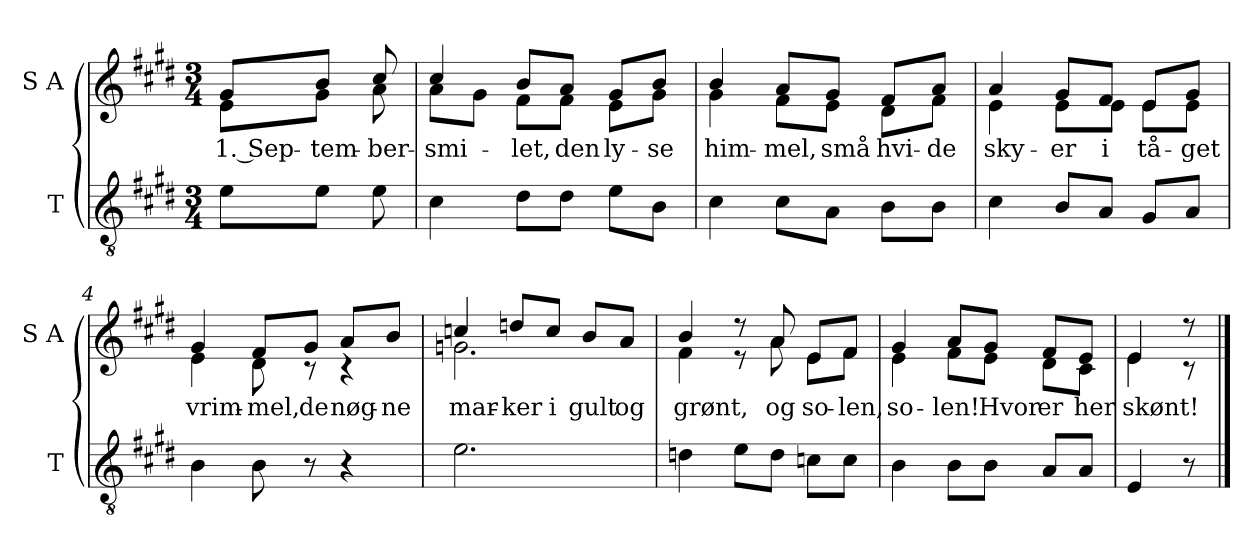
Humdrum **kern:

**kern	**kern	**text
*part2	*part1	*part1
*staff2	*staff1	*staff1
*I"T	*I"S A	*
*I'T	*I'S A	*
*clefGv2	*clefG2	*
*k[f#c#g#d#]	*k[f#c#g#d#]	*
*M3/4	*M3/4	*
=	=	=
!	!	!LO:LY:b
*	*^	*
8e\L	8g#/L	8e\L	1. Sep-
!	!	!	!LO:LY:b
8e\J	8b/J	8g#\J	-tem-
!	!	!	!LO:LY:b
8e\	8cc#/	8a\	-ber-
=1	=1	=1	=1
!	!	!	!LO:LY:b
4c#\	4cc#/	8a\L	-smi-
.	.	8g#\J	.
!	!	!	!LO:LY:b
8d#\L	8b/L	8f#\L	-let,
!	!	!	!LO:LY:b
8d#\J	8a/J	8f#\J	den
!	!	!	!LO:LY:b
8e\L	8g#/L	8e\L	ly-
!	!	!	!LO:LY:b
8B\J	8b/J	8g#\J	-se
=2	=2	=2	=2
!	!	!	!LO:LY:b
4c#\	4b/	4g#\	him-
!	!	!	!LO:LY:b
8c#\L	8a/L	8f#\L	-mel,
!	!	!	!LO:LY:b
8A\J	8g#/J	8e\J	små
!	!	!	!LO:LY:b
8B\L	8f#/L	8d#\L	hvi-
!	!	!	!LO:LY:b
8B\J	8a/J	8f#\J	-de
=3	=3	=3	=3
!	!	!	!LO:LY:b
4c#\	4a/	4e\	sky-
!	!	!	!LO:LY:b
8B/L	8g#/L	8e\L	-er
!	!	!	!LO:LY:b
8A/J	8f#/J	8e\J	i
!	!	!	!LO:LY:b
8G#/L	8e/L	8e\L	tå-
!	!	!	!LO:LY:b
8A/J	8g#/J	8e\J	-get
!!LO:LB:g=z	!!
=4	=4	=4	=4
!	!	!	!LO:LY:b
4B\	4g#/	4e\	vrim-
!	!	!	!LO:LY:b
8B\	8f#/L	8d#\	-mel,
!	!	!	!LO:LY:b
8r	8g#/J	8r	de
!	!	!	!LO:LY:b
4r	8a/L	4r	nøg-
!	!	!	!LO:LY:b
.	8b/J	.	-ne
=5	=5	=5	=5
!	!	!	!LO:LY:b
2.e\	4ccn/	2.gn\	mar-
!	!	!	!LO:LY:b
.	8ddn/L	.	-ker
!	!	!	!LO:LY:b
.	8cc/J	.	i
!	!	!	!LO:LY:b
.	8b/L	.	gult
!	!	!	!LO:LY:b
.	8a/J	.	og
=6	=6	=6	=6
!	!	!	!LO:LY:b
4dn\	4b/	4f#\	grønt,
8e\L	8r	8r	.
!	!	!	!LO:LY:b
8d\J	8a/	8a\	og
!	!	!	!LO:LY:b
8cn\L	8e/L	8e\L	so-
!	!	!	!LO:LY:b
8c\J	8f#/J	8f#\J	-len,
=7	=7	=7	=7
!	!	!	!LO:LY:b
4B\	4g#/	4e\	so-
!	!	!	!LO:LY:b
8B\L	8a/L	8f#\L	-len!
!	!	!	!LO:LY:b
8B\J	8g#/J	8e\J	Hvor
!	!	!	!LO:LY:b
8A/L	8f#/L	8d#\L	er
!	!	!	!LO:LY:b
8A/J	8e/J	8c#\J	her
=8	=8	=8	=8
!	!	!	!LO:LY:b
4E/	4e/	4e\	skønt!
8r	8r	8r	.
*	*v	*v	*
==	==	==
*-	*-	*-
